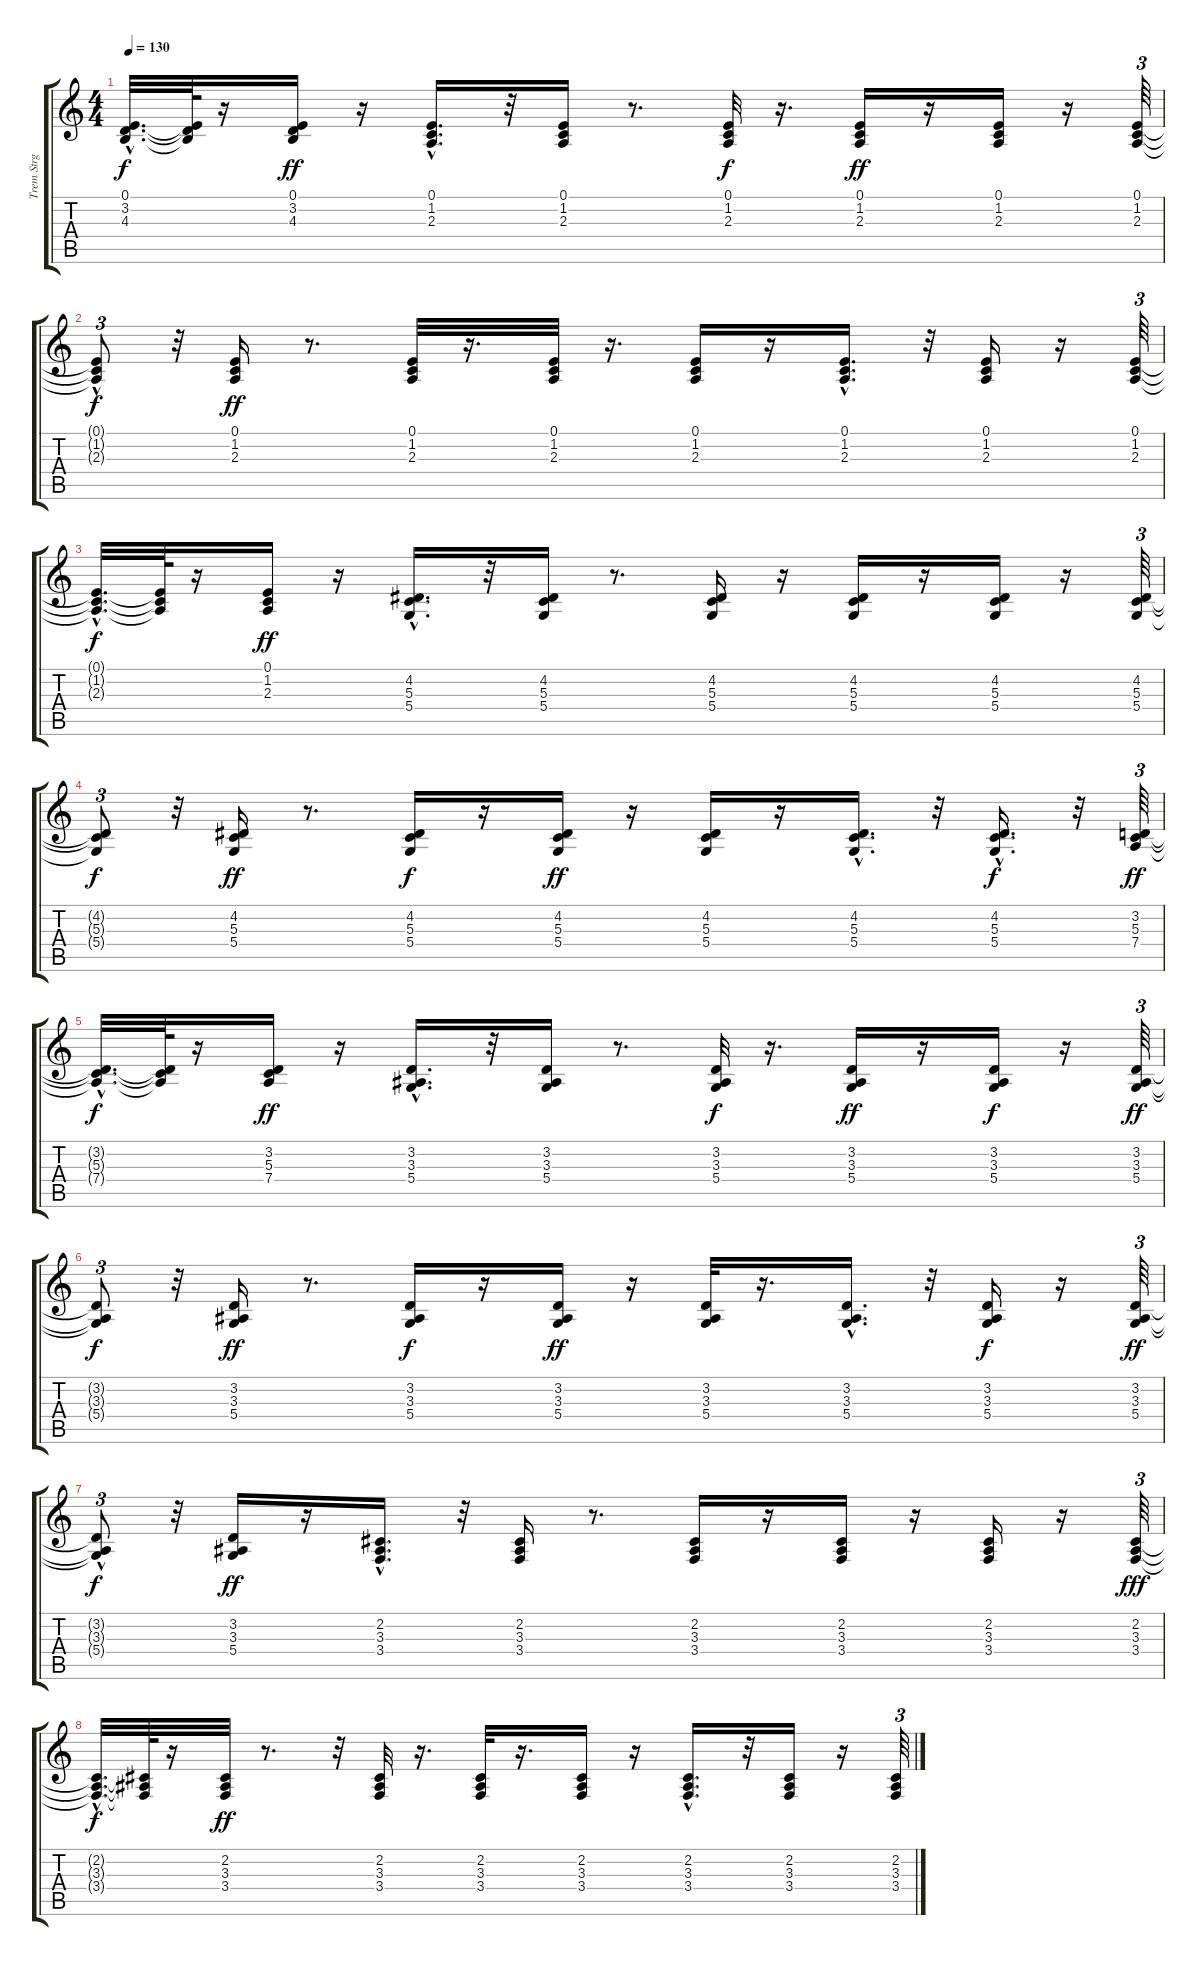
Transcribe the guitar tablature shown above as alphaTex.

\track ("Trem Strg" "Trem Strg") {instrument tremolostrings}
\staff {score tabs}
\tuning (E4 B3 G3 D3 A2 E2) {hide}
\ts (4 4)
\tempo 130
\clef g2
\ks c
(0.1{hac t} 3.2{hac t} 4.3{hac t}).32{d dy f} (0.1{t} 3.2{t} 4.3{t}).64 r.16 (0.1 3.2 4.3).16{dy ff} r.16 (0.1{hac} 1.2 2.3{hac}).16{d} r.32 (0.1 1.2 2.3).16 r.8{d} (0.1 1.2 2.3).32{dy f} r.16{d} (0.1 1.2 2.3).16{dy ff} r.16 (0.1 1.2 2.3).16 r.16 (0.1 1.2 2.3).64{tu (3 2)} |
(0.1{t} 1.2{hac t} 2.3{hac t}).8{tu (3 2) dy f} r.32 (0.1 1.2 2.3).16{dy ff} r.8{d} (0.1 1.2 2.3).32 r.16{d} (0.1 1.2 2.3).32 r.16{d} (0.1 1.2 2.3).16 r.16 (0.1{hac} 1.2 2.3).16{d} r.32 (0.1 1.2 2.3).16 r.16 (0.1 1.2 2.3).64{tu (3 2)} |
(0.1{hac t} 1.2{hac t} 2.3{hac t}).32{d dy f} (0.1{t} 1.2{t} 2.3{t}).64 r.16 (0.1 1.2 2.3).16{dy ff} r.16 (4.2{hac} 5.3{hac} 5.4{hac}).16{d} r.32 (4.2 5.3 5.4).16 r.8{d} (4.2 5.3 5.4).16 r.16 (4.2 5.3 5.4).16 r.16 (4.2 5.3 5.4).16 r.16 (4.2 5.3 5.4).64{tu (3 2)} |
(4.2{t} 5.3{t} 5.4{t}).8{tu (3 2) dy f} r.32 (4.2 5.3 5.4).16{dy ff} r.8{d} (4.2 5.3 5.4).16{dy f} r.16 (4.2 5.3 5.4).16{dy ff} r.16 (4.2 5.3 5.4).16 r.16 (4.2{hac} 5.3{hac} 5.4).16{d} r.32 (4.2{hac} 5.3{hac} 5.4).16{d dy f} r.32 (3.2 5.3 7.4).64{tu (3 2) dy ff} |
(3.2{hac t} 5.3{hac t} 7.4{hac t}).32{d dy f} (3.2{t} 5.3{t} 7.4{t}).64 r.16 (3.2 5.3 7.4).16{dy ff} r.16 (3.2{hac} 3.3 5.4{hac}).16{d} r.32 (3.2 3.3 5.4).16 r.8{d} (3.2 3.3 5.4).32{dy f} r.16{d} (3.2 3.3 5.4).16{dy ff} r.16 (3.2 3.3 5.4).16{dy f} r.16 (3.2 3.3 5.4).64{tu (3 2) dy ff} |
(3.2{t} 3.3{t} 5.4{t}).8{tu (3 2) dy f} r.32 (3.2 3.3 5.4).16{dy ff} r.8{d} (3.2 3.3 5.4).16{dy f} r.16 (3.2 3.3 5.4).16{dy ff} r.16 (3.2 3.3 5.4).32 r.16{d} (3.2{hac} 3.3 5.4).16{d} r.32 (3.2 3.3 5.4).16{dy f} r.16 (3.2 3.3 5.4).64{tu (3 2) dy ff} |
(3.2{t} 3.3{hac t} 5.4{hac t}).8{tu (3 2) dy f} r.32 (3.2 3.3 5.4).16{dy ff} r.16 (2.2{hac} 3.3 3.4{hac}).16{d} r.32 (2.2 3.3 3.4).16 r.8{d} (2.2 3.3 3.4).16 r.16 (2.2 3.3 3.4).16 r.16 (2.2 3.3 3.4).16 r.16 (2.2 3.3 3.4).64{tu (3 2) dy fff} |
(2.2{hac t} 3.3{hac t} 3.4{hac t}).32{d dy f} (2.2{t} 3.3{t} 3.4{t}).64 r.16 (2.2 3.3 3.4).32{dy ff} r.8{d} r.32 (2.2 3.3 3.4).32 r.16{d} (2.2 3.3 3.4).32 r.16{d} (2.2 3.3 3.4).16 r.16 (2.2{hac} 3.3 3.4).16{d} r.32 (2.2 3.3 3.4).16 r.16 (2.2 3.3 3.4).64{tu (3 2)}
